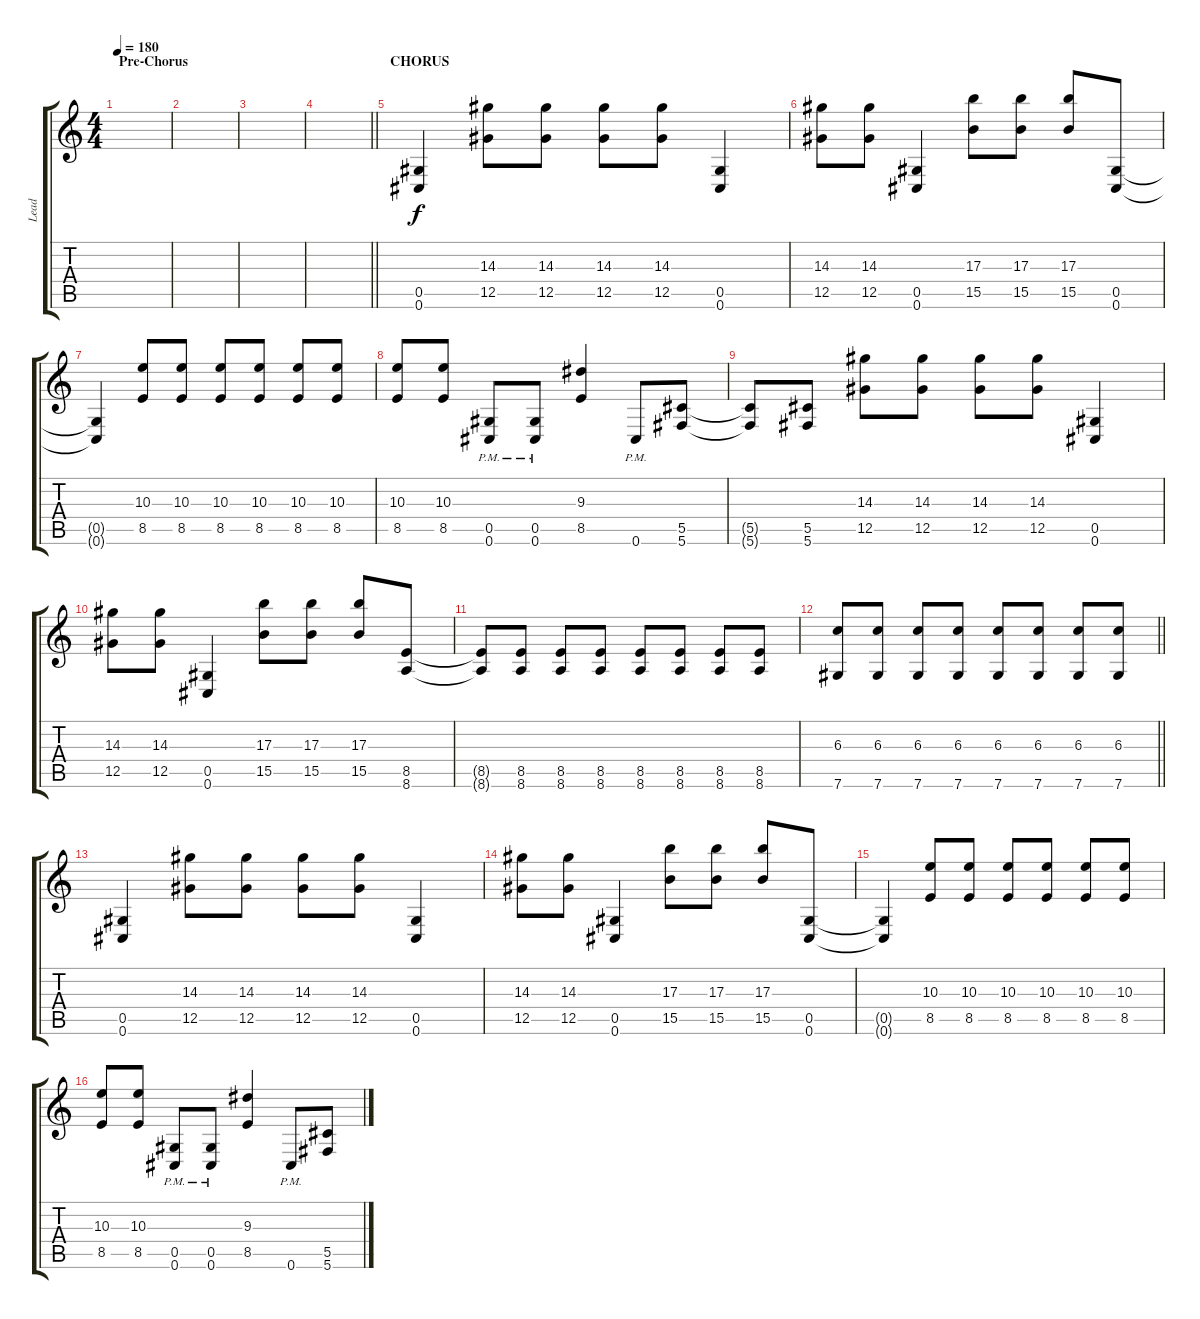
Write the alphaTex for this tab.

\track ("Lead" "Lead") {instrument distortionguitar}
\staff {score tabs}
\tuning (Eb4 Bb3 Gb3 Db3 Ab2 Db2) {hide}
\ts (4 4)
\section ("" "Pre-Chorus")
\tempo 180
\clef g2
\ks c
|
|
|
\barLineRight lightlight
|
\section ("" "CHORUS")
(0.5 0.6).4 (14.3 12.5).8 (14.3 12.5).8 (14.3 12.5).8 (14.3 12.5).8 (0.5 0.6).4 |
(14.3 12.5).8 (14.3 12.5).8 (0.5 0.6).4 (17.3 15.5).8 (17.3 15.5).8 (17.3 15.5).8 (0.5 0.6).8 |
(0.5{t} 0.6{t}).4 (10.3 8.5).8 (10.3 8.5).8 (10.3 8.5).8 (10.3 8.5).8 (10.3 8.5).8 (10.3 8.5).8 |
(10.3 8.5).8 (10.3 8.5).8 (0.5{pm} 0.6{pm}).8 (0.5{pm} 0.6{pm}).8 (9.3 8.5).4 0.6{pm}.8 (5.5 5.6).8 |
(5.5{t} 5.6{t}).8 (5.5 5.6).8 (14.3 12.5).8 (14.3 12.5).8 (14.3 12.5).8 (14.3 12.5).8 (0.5 0.6).4 |
(14.3 12.5).8 (14.3 12.5).8 (0.5 0.6).4 (17.3 15.5).8 (17.3 15.5).8 (17.3 15.5).8 (8.5 8.6).8 |
(8.5{t} 8.6{t}).8 (8.5 8.6).8 (8.5 8.6).8 (8.5 8.6).8 (8.5 8.6).8 (8.5 8.6).8 (8.5 8.6).8 (8.5 8.6).8 |
\barLineRight lightlight
(6.3 7.6).8 (6.3 7.6).8 (6.3 7.6).8 (6.3 7.6).8 (6.3 7.6).8 (6.3 7.6).8 (6.3 7.6).8 (6.3 7.6).8 |
\section ("" "")
(0.5 0.6).4 (14.3 12.5).8 (14.3 12.5).8 (14.3 12.5).8 (14.3 12.5).8 (0.5 0.6).4 |
(14.3 12.5).8 (14.3 12.5).8 (0.5 0.6).4 (17.3 15.5).8 (17.3 15.5).8 (17.3 15.5).8 (0.5 0.6).8 |
(0.5{t} 0.6{t}).4 (10.3 8.5).8 (10.3 8.5).8 (10.3 8.5).8 (10.3 8.5).8 (10.3 8.5).8 (10.3 8.5).8 |
(10.3 8.5).8 (10.3 8.5).8 (0.5{pm} 0.6{pm}).8 (0.5{pm} 0.6{pm}).8 (9.3 8.5).4 0.6{pm}.8 (5.5 5.6).8
